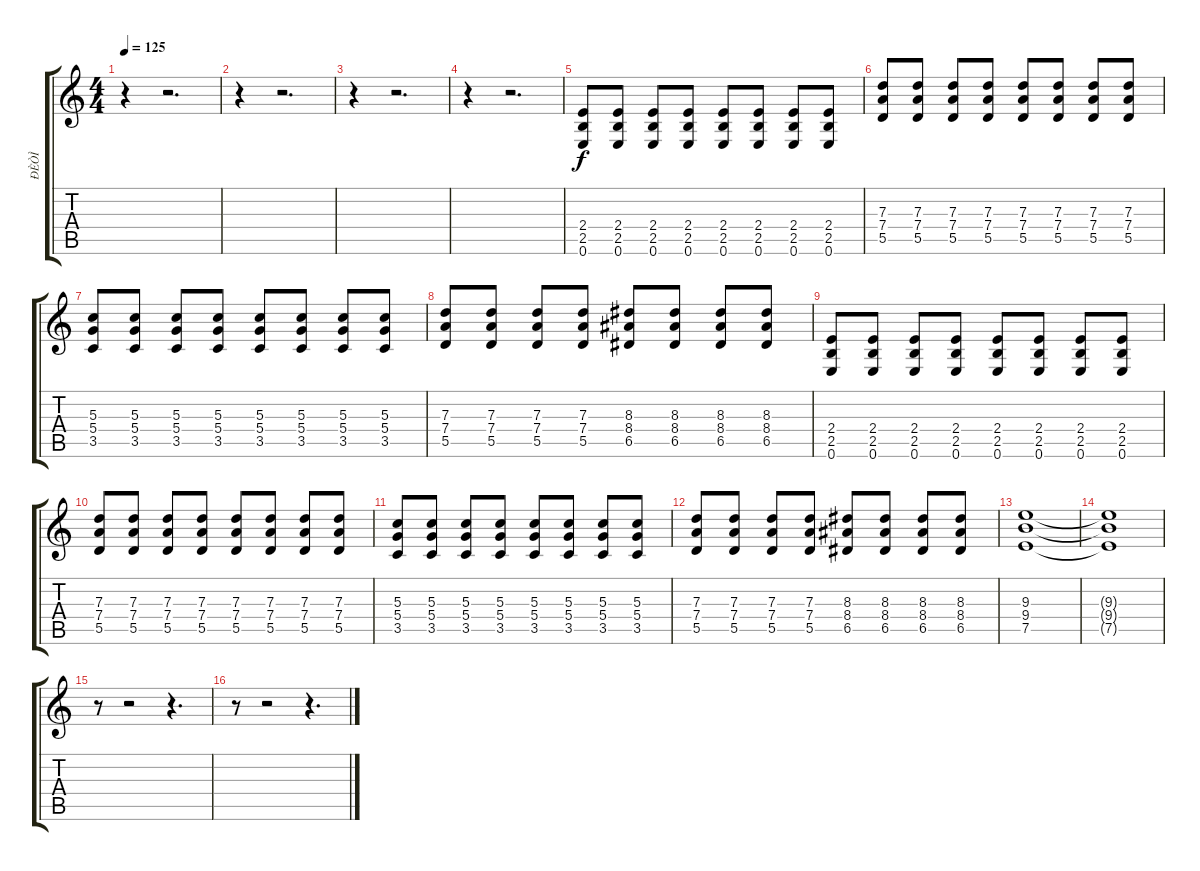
\track ("ÐÈÒÌ" "ÐÈÒÌ") {instrument distortionguitar}
\staff {score tabs}
\tuning (E4 B3 G3 D3 A2 E2) {hide}
\ts (4 4)
\tempo 125
\clef g2
\ks c
r.4{dy f} r.2{d} |
r.4 r.2{d} |
r.4 r.2{d} |
r.4 r.2{d} |
(2.4 2.5 0.6).8 (2.4 2.5 0.6).8 (2.4 2.5 0.6).8 (2.4 2.5 0.6).8 (2.4 2.5 0.6).8 (2.4 2.5 0.6).8 (2.4 2.5 0.6).8 (2.4 2.5 0.6).8 |
(7.3 7.4 5.5).8 (7.3 7.4 5.5).8 (7.3 7.4 5.5).8 (7.3 7.4 5.5).8 (7.3 7.4 5.5).8 (7.3 7.4 5.5).8 (7.3 7.4 5.5).8 (7.3 7.4 5.5).8 |
(5.3 5.4 3.5).8 (5.3 5.4 3.5).8 (5.3 5.4 3.5).8 (5.3 5.4 3.5).8 (5.3 5.4 3.5).8 (5.3 5.4 3.5).8 (5.3 5.4 3.5).8 (5.3 5.4 3.5).8 |
(7.3 7.4 5.5).8 (7.3 7.4 5.5).8 (7.3 7.4 5.5).8 (7.3 7.4 5.5).8 (8.3 8.4 6.5).8 (8.3 8.4 6.5).8 (8.3 8.4 6.5).8 (8.3 8.4 6.5).8 |
(2.4 2.5 0.6).8 (2.4 2.5 0.6).8 (2.4 2.5 0.6).8 (2.4 2.5 0.6).8 (2.4 2.5 0.6).8 (2.4 2.5 0.6).8 (2.4 2.5 0.6).8 (2.4 2.5 0.6).8 |
(7.3 7.4 5.5).8 (7.3 7.4 5.5).8 (7.3 7.4 5.5).8 (7.3 7.4 5.5).8 (7.3 7.4 5.5).8 (7.3 7.4 5.5).8 (7.3 7.4 5.5).8 (7.3 7.4 5.5).8 |
(5.3 5.4 3.5).8 (5.3 5.4 3.5).8 (5.3 5.4 3.5).8 (5.3 5.4 3.5).8 (5.3 5.4 3.5).8 (5.3 5.4 3.5).8 (5.3 5.4 3.5).8 (5.3 5.4 3.5).8 |
(7.3 7.4 5.5).8 (7.3 7.4 5.5).8 (7.3 7.4 5.5).8 (7.3 7.4 5.5).8 (8.3 8.4 6.5).8 (8.3 8.4 6.5).8 (8.3 8.4 6.5).8 (8.3 8.4 6.5).8 |
(9.3 9.4 7.5).1 |
(9.3{t} 9.4{t} 7.5{t}).1 |
r.8 r.2 r.4{d} |
r.8 r.2 r.4{d}
